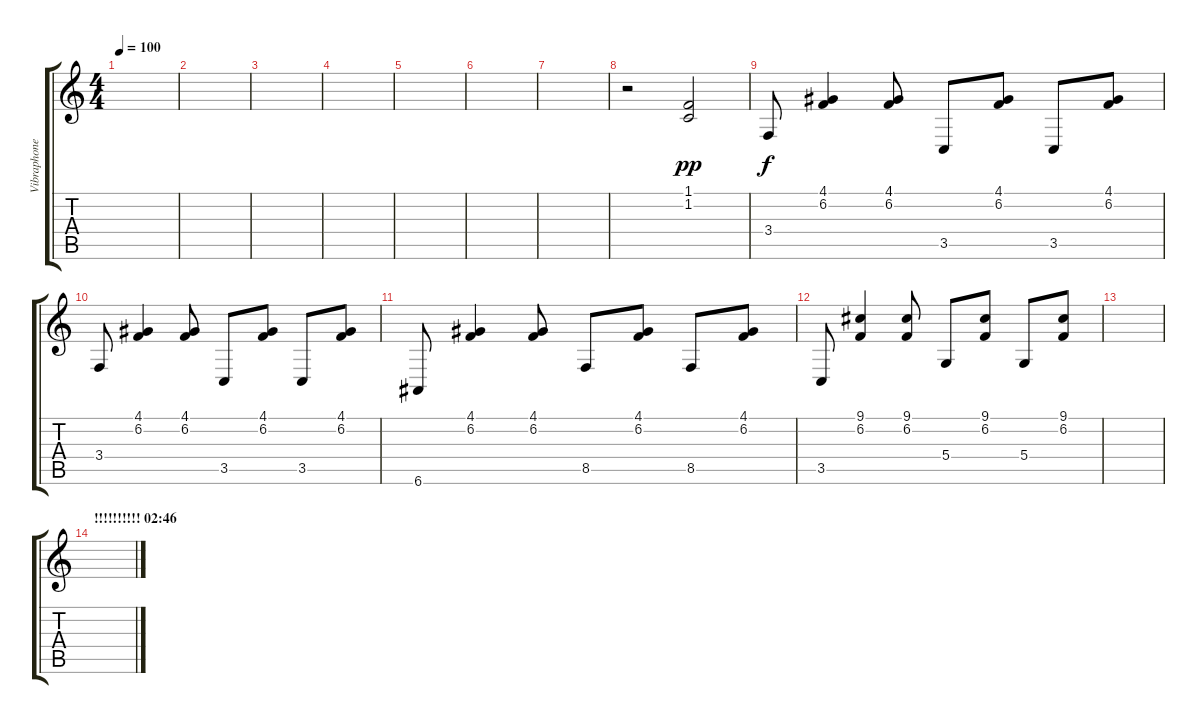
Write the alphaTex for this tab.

\track ("Vibraphone/Guitar" "Vibraphone") {instrument vibraphone}
\staff {score tabs}
\tuning (E4 B3 G3 D3 A2 E2) {hide}
\ts (4 4)
\tempo 100
\clef g2
\ks c
|
|
|
|
\section ("" "")
|
|
|
r.2 (1.1 1.2).2{dy pp instrument reversecymbal} |
3.4.8{dy f volume 9 instrument vibraphone} (4.1 6.2).4 (4.1 6.2).8 3.5.8 (4.1 6.2).8 3.5.8 (4.1 6.2).8 |
3.4.8 (4.1 6.2).4 (4.1 6.2).8 3.5.8 (4.1 6.2).8 3.5.8 (4.1 6.2).8 |
6.6.8 (4.1 6.2).4 (4.1 6.2).8 8.5.8 (4.1 6.2).8 8.5.8 (4.1 6.2).8 |
3.5.8 (9.1 6.2).4 (9.1 6.2).8 5.4.8 (9.1 6.2).8 5.4.8 (9.1 6.2).8 |
|
\section ("" "!!!!!!!!!! 02:46")
